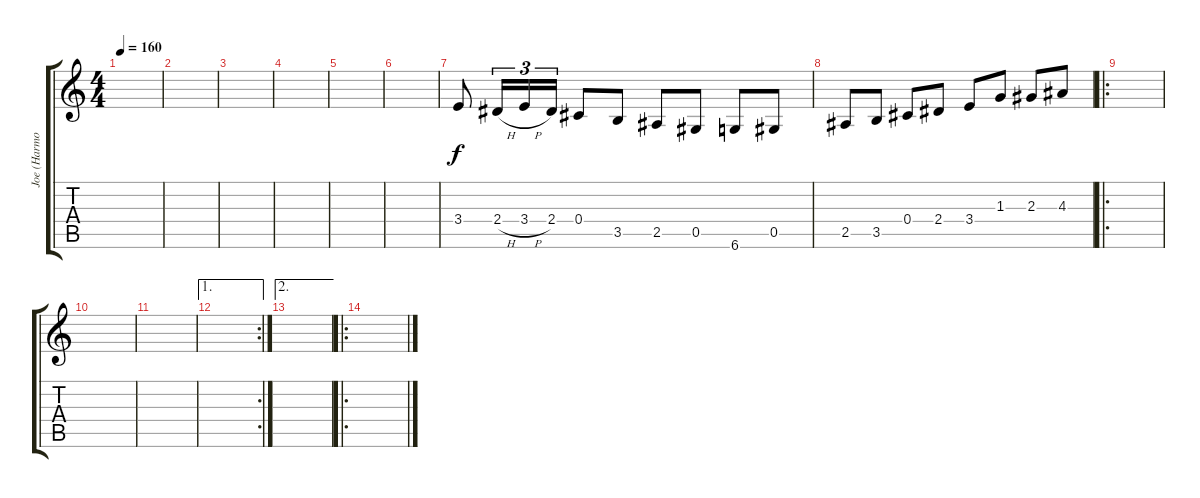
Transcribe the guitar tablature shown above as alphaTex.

\track ("Joe (Harmony)" "Joe (Harmo") {instrument overdrivenguitar}
\staff {score tabs}
\tuning (Eb4 Bb3 Gb3 Db3 Ab2 Db2) {hide}
\ts (4 4)
\tempo 160
\clef g2
\ks c
|
|
|
|
|
|
3.4.8 2.4{h}.16{tu (3 2)} 3.4{h}.16{tu (3 2)} 2.4.16{tu (3 2)} 0.4.8 3.5.8 2.5.8 0.5.8 6.6.8 0.5.8 |
2.5.8 3.5.8 0.4.8 2.4.8 3.4.8 1.3.8 2.3.8 4.3.8 |
\ro
|
|
|
\ae 1
\rc 2
|
\ae 2
|
\ro
